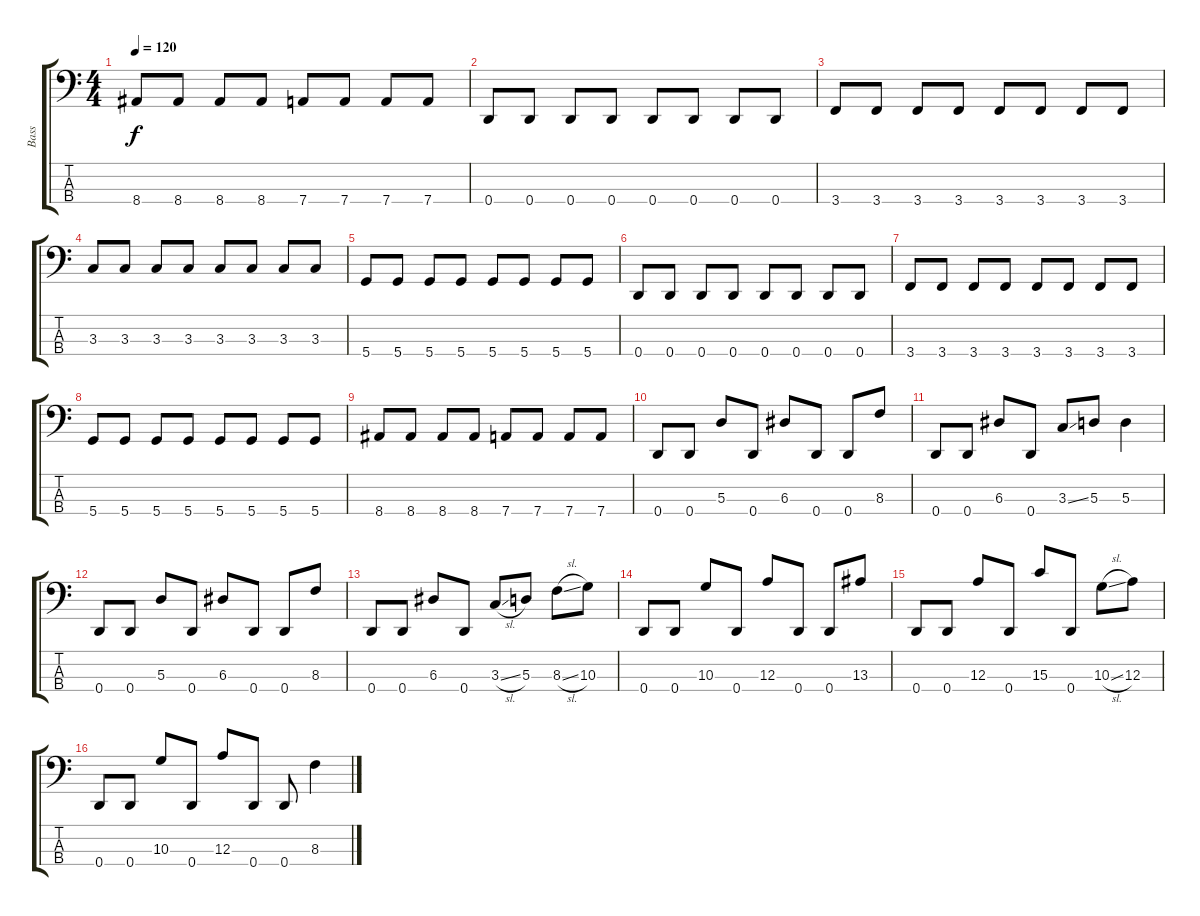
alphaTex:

\track ("Bass" "Bass") {instrument electricbassfinger}
\staff {score tabs}
\tuning (G2 D2 A1 D1) {hide}
\ts (4 4)
\tempo 120
\clef f4
\ks c
8.4.8{dy f} 8.4.8 8.4.8 8.4.8 7.4.8 7.4.8 7.4.8 7.4.8 |
0.4.8 0.4.8 0.4.8 0.4.8 0.4.8 0.4.8 0.4.8 0.4.8 |
3.4.8 3.4.8 3.4.8 3.4.8 3.4.8 3.4.8 3.4.8 3.4.8 |
3.3.8 3.3.8 3.3.8 3.3.8 3.3.8 3.3.8 3.3.8 3.3.8 |
5.4.8 5.4.8 5.4.8 5.4.8 5.4.8 5.4.8 5.4.8 5.4.8 |
0.4.8 0.4.8 0.4.8 0.4.8 0.4.8 0.4.8 0.4.8 0.4.8 |
3.4.8 3.4.8 3.4.8 3.4.8 3.4.8 3.4.8 3.4.8 3.4.8 |
5.4.8 5.4.8 5.4.8 5.4.8 5.4.8 5.4.8 5.4.8 5.4.8 |
8.4.8 8.4.8 8.4.8 8.4.8 7.4.8 7.4.8 7.4.8 7.4.8 |
0.4.8 0.4.8 5.3.8 0.4.8 6.3.8 0.4.8 0.4.8 8.3.8 |
0.4.8 0.4.8 6.3.8 0.4.8 3.3{ss}.8 5.3.8 5.3.4 |
0.4.8 0.4.8 5.3.8 0.4.8 6.3.8 0.4.8 0.4.8 8.3.8 |
0.4.8 0.4.8 6.3.8 0.4.8 3.3{sl}.8 5.3.8 8.3{sl}.8 10.3.8 |
0.4.8 0.4.8 10.3.8 0.4.8 12.3.8 0.4.8 0.4.8 13.3.8 |
0.4.8 0.4.8 12.3.8 0.4.8 15.3.8 0.4.8 10.3{sl}.8 12.3.8 |
0.4.8 0.4.8 10.3.8 0.4.8 12.3.8 0.4.8 0.4.8 8.3{sl}.4
